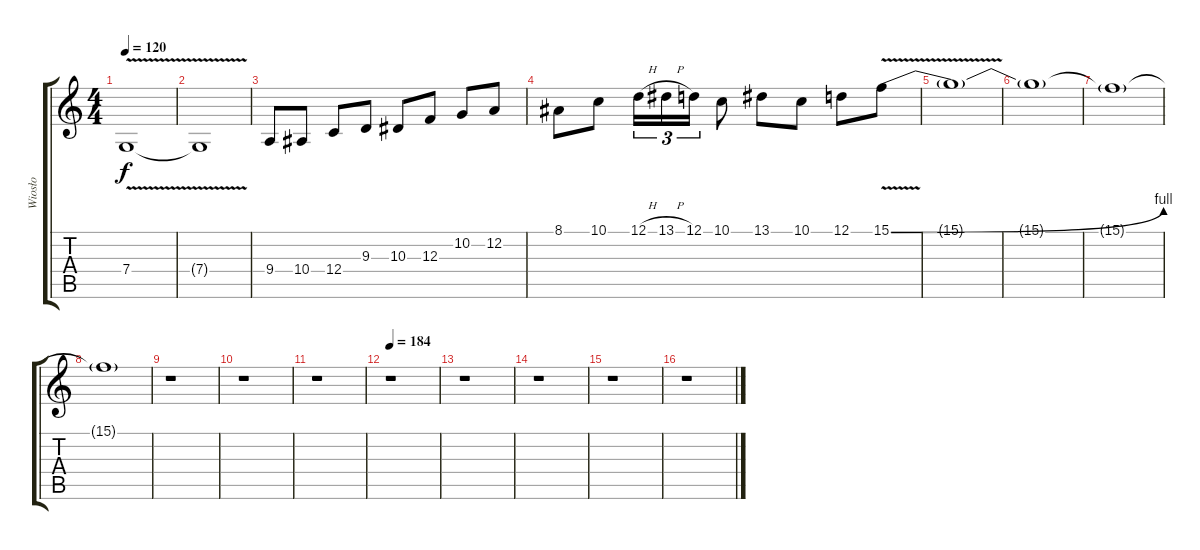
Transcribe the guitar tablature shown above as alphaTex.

\track ("Wiosło" "Wiosło") {instrument cello}
\staff {score tabs}
\tuning (D4 A3 F3 C3 G2 D2) {hide}
\ts (4 4)
\tempo 120
\clef g2
\ks c
7.4{v}.1{dy f} |
7.4{t}.1 |
9.4.8 10.4.8 12.4.8 9.3.8 10.3.8 12.3.8 10.2.8 12.2.8 |
8.1.8 10.1.8 12.1{h}.16{tu (3 2)} 13.1{h}.16{tu (3 2)} 12.1.16{tu (3 2)} 10.1.8 13.1.8 10.1.8 12.1.8 15.1{be (bend 0 0 60 4) v}.8 |
15.1{t}.1{volume 0} |
15.1{t}.1 |
15.1{t}.1 |
15.1{t}.1 |
r.1 |
r.1 |
r.1 |
\tempo 184
r.1{volume 14} |
r.1 |
r.1 |
r.1 |
r.1
